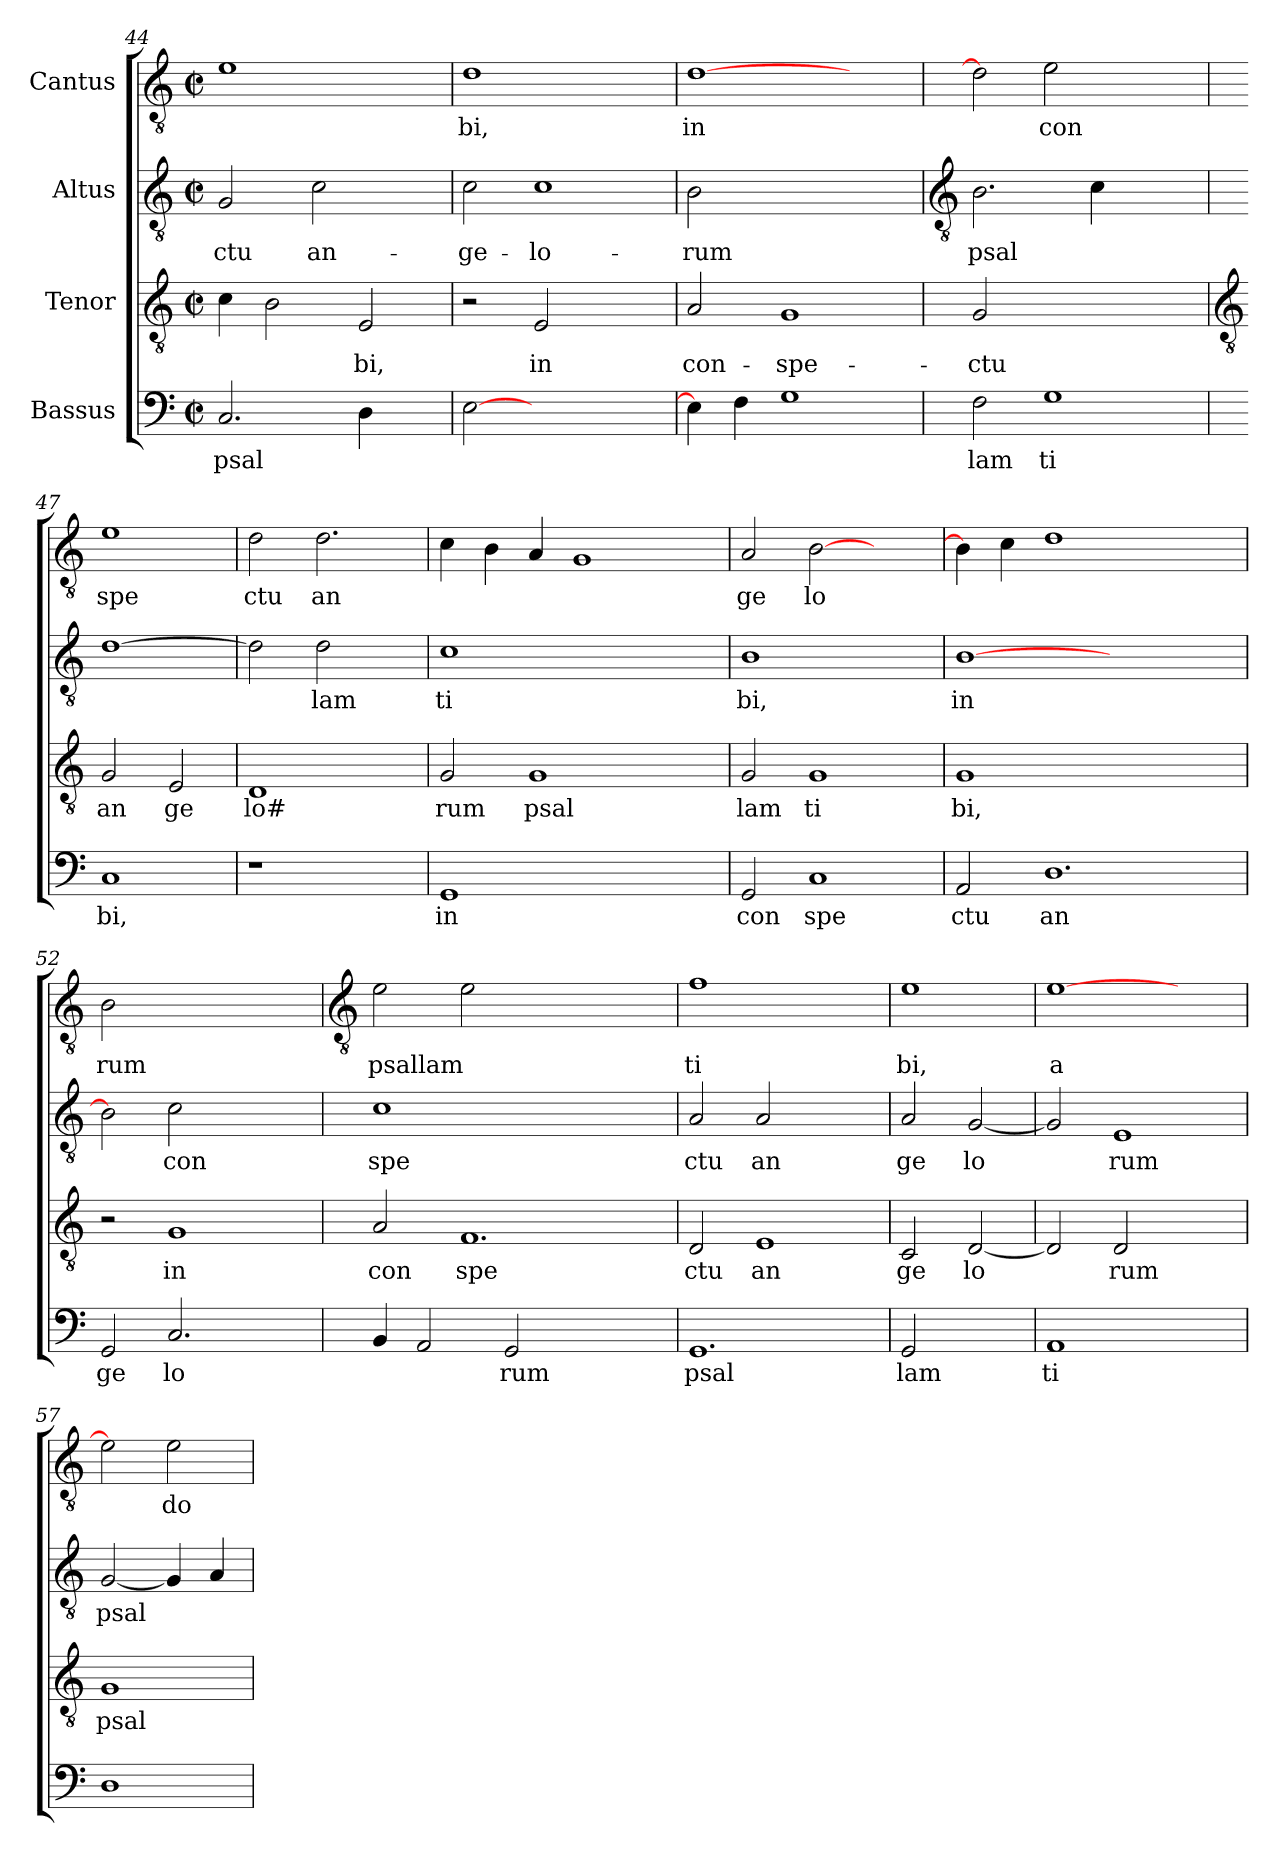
**kern	**text	**kern	**text	**kern	**text	**kern	**text
*part4	*part4	*part3	*part3	*part2	*part2	*part1	*part1
*staff4	*staff4	*staff3	*staff3	*staff2	*staff2	*staff1	*staff1
*I"Bassus	*	*I"Tenor	*	*I"Altus	*	*I"Cantus	*
*clefF4	*	*clefGv2	*	*clefGv2	*	*clefGv2	*
*k[]	*	*k[]	*	*k[]	*	*k[]	*
*C:	*	*C:	*	*C:	*	*C:	*
*M2/2	*	*M2/2	*	*M2/2	*	*M2/2	*
*met(c|)	*	*met(c|)	*	*met(c|)	*	*met(c|)	*
=44B	=44B	=44B	=44B	=44B	=44B	=44B	=44B
!	!LO:LY:b	!	!	!	!LO:LY:b	!	!
2.C/	psal	4c\	.	2G/	-ctu	1e	.
.	.	2B\	.	.	.	.	.
!	!	!	!	!	!LO:LY:b	!	!
.	.	.	.	2c\	an-	.	.
!	!	!	!LO:LY:b	!	!	!	!
4D\	.	2E/	-bi,	.	.	.	.
4ryy	.	.	.	4ryy	.	4ryy	.
=45A	=45A	=45A	=45A	=45A	=45A	=45A	=45A
!	!	!	!	!	!LO:LY:b	!	!LO:LY:b
[2E\	.	2r	.	2c\	-ge-	1d	bi,
!	!	!	!LO:LY:b	!	!LO:LY:b	!	!
1ryy	.	2E/	in	1c	-lo-	.	.
.	.	2ryy	.	.	.	2ryy	.
!!LO:LB:g=z
=46	=46	=46	=46	=46	=46	=46	=46
!	!	!	!LO:LY:b	!	!LO:LY:b	!	!LO:LY:b
4E\]	.	2A/	con-	2B\	-rum	[1d	in
4F\	.	.	.	.	.	.	.
!	!	!	!LO:LY:b	!	!	!	!
1G	.	1G	-spe-	1ryy	.	.	.
.	.	.	.	.	.	2ryy	.
!!LO:LB:g=z
=47	=47	=47	=47	=47	=47	=47	=47
*	*	*	*	*clefGv2	*	*	*
!	!LO:LY:b	!	!LO:LY:b	!	!LO:LY:b	!	!
2F\	lam	2G/	-ctu	2.B\	psal	2d\]	.
!	!LO:LY:b	!	!	!	!	!	!LO:LY:b
1G	ti	1ryy	.	.	.	2e\	con
.	.	.	.	4c\	.	.	.
.	.	.	.	2ryy	.	2ryy	.
!!LO:LB:g=z
=47A	=47A	=47A	=47A	=47A	=47A	=47A	=47A
*	*	*clefGv2	*	*	*	*	*
!	!LO:LY:b	!	!LO:LY:b	!	!	!	!LO:LY:b
1C	bi,	2G/	an	[1d	.	1e	spe
!	!	!	!LO:LY:b	!	!	!	!
.	.	2E/	ge	.	.	.	.
=48A	=48A	=48A	=48A	=48A	=48A	=48A	=48A
!	!	!	!LO:LY:b	!	!	!	!LO:LY:b
1r	.	1D	lo#	2d\]	.	2d\	ctu
!	!	!	!	!	!LO:LY:b	!	!LO:LY:b
.	.	.	.	2d\	lam	2.d\	an
4ryy	.	4ryy	.	4ryy	.	.	.
=48B	=48B	=48B	=48B	=48B	=48B	=48B	=48B
!	!LO:LY:b	!	!LO:LY:b	!	!LO:LY:b	!	!
1GG	in	2G/	rum	1c	ti	4c\	.
.	.	.	.	.	.	4B\	.
!	!	!	!LO:LY:b	!	!	!	!
.	.	1G	psal	.	.	4A/	.
.	.	.	.	.	.	1G	.
2.ryy	.	.	.	2.ryy	.	.	.
.	.	4ryy	.	.	.	.	.
=50A	=50A	=50A	=50A	=50A	=50A	=50A	=50A
!	!LO:LY:b	!	!LO:LY:b	!	!LO:LY:b	!	!LO:LY:b
2GG/	con	2G/	lam	1B	bi,	2A/	ge
!	!LO:LY:b	!	!LO:LY:b	!	!	!	!LO:LY:b
1C	spe	1G	ti	.	.	[2B\	lo
.	.	.	.	2ryy	.	2ryy	.
=51A	=51A	=51A	=51A	=51A	=51A	=51A	=51A
!	!LO:LY:b	!	!LO:LY:b	!	!LO:LY:b	!	!
2AA/	ctu	1G	bi,	[1B	in	4B\]	.
.	.	.	.	.	.	4c\	.
!	!LO:LY:b	!	!	!	!	!	!
1.D	an	.	.	.	.	1d	.
.	.	1ryy	.	1ryy	.	.	.
.	.	.	.	.	.	2ryy	.
=52A	=52A	=52A	=52A	=52A	=52A	=52A	=52A
!	!LO:LY:b	!	!	!	!	!	!LO:LY:b
2GG/	ge	2r	.	2B\]	.	2B\	rum
!	!LO:LY:b	!	!LO:LY:b	!	!LO:LY:b	!	!
2.C/	lo	1G	in	2c\	con	1ryy	.
.	.	.	.	2ryy	.	.	.
4ryy	.	.	.	.	.	.	.
!!LO:LB:g=z
=53	=53	=53	=53	=53	=53	=53	=53
*	*	*	*	*	*	*clefGv2	*
!	!	!	!LO:LY:b	!	!LO:LY:b	!	!LO:LY:b
4BB/	.	2A/	con	1c	spe	2e\	psallam
2AA/	.	.	.	.	.	.	.
!	!	!	!LO:LY:b	!	!	!	!
.	.	1.F	spe	.	.	2e\	.
!	!LO:LY:b	!	!	!	!	!	!
2GG/	rum	.	.	.	.	.	.
.	.	.	.	1ryy	.	1ryy	.
2.ryy	.	.	.	.	.	.	.
=54A	=54A	=54A	=54A	=54A	=54A	=54A	=54A
!	!LO:LY:b	!	!LO:LY:b	!	!LO:LY:b	!	!LO:LY:b
1.GG	psal	2D/	ctu	2A/	ctu	1f	ti
!	!	!	!LO:LY:b	!	!LO:LY:b	!	!
.	.	1E	an	2A/	an	.	.
.	.	.	.	2ryy	.	2ryy	.
=55A	=55A	=55A	=55A	=55A	=55A	=55A	=55A
!	!LO:LY:b	!	!LO:LY:b	!	!LO:LY:b	!	!LO:LY:b
2GG/	lam	2C/	ge	2A/	ge	1e	bi,
!	!	!	!LO:LY:b	!	!LO:LY:b	!	!
2ryy	.	[2D/	lo	[2G/	lo	.	.
!!LO:LB:g=z
=56	=56	=56	=56	=56	=56	=56	=56
!	!LO:LY:b	!	!	!	!	!	!LO:LY:b
1AA	ti	2D/]	.	2G/]	.	[1e	a
!	!	!	!LO:LY:b	!	!LO:LY:b	!	!
.	.	2D/	rum	1E	rum	.	.
2ryy	.	2ryy	.	.	.	2ryy	.
=57	=57	=57	=57	=57	=57	=57	=57
!	!	!	!LO:LY:b	!	!LO:LY:b	!	!
1D	.	1G	psal	[2G/	psal	2e\]	.
!	!	!	!	!	!	!	!LO:LY:b
.	.	.	.	4G/]	.	2e\	do
.	.	.	.	4A/	.	.	.
=	=	=	=	=	=	=	=
*-	*-	*-	*-	*-	*-	*-	*-
